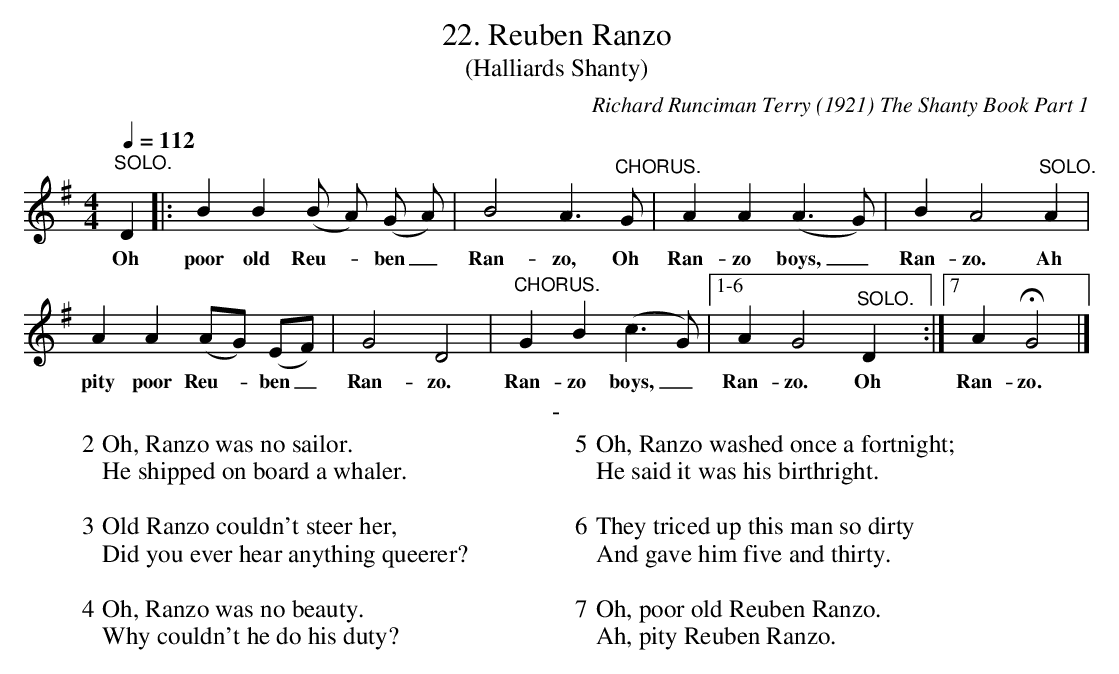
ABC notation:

X:1
T:22. Reuben Ranzo
T:(Halliards Shanty)
C:Richard Runciman Terry (1921) The Shanty Book Part 1
L:1/8
Q:1/4=112
M:4/4
K:G
"^SOLO." D2 |: B2 B2 (B A) (G A) | B4 A3"^CHORUS." G | A2 A2 (A3 G) | B2 A4"^SOLO." A2 |$
w: Oh | poor old Reu-*  ben_ | Ran- zo, Oh | Ran- zo boys,_ | Ran- zo. Ah |
A2 A2 (AG) (EF) | G4 D4 |"^CHORUS." G2 B2 (c3 G) |1-6 A2 G4 "^SOLO." D2 :|7  A2 !fermata! G4 |]
w: pity poor Reu- * ben_ | Ran- zo. | Ran- zo boys,_ | Ran- zo. Oh | Ran- zo. |
T:-
W: 2 Oh, Ranzo was no sailor.
W: He shipped on board a whaler.
W:
W: 3 Old Ranzo couldn't steer her,
W: Did you ever hear anything queerer?
W:
W: 4 Oh, Ranzo was no beauty.
W: Why couldn't he do his duty?
W:
W: 5 Oh, Ranzo washed once a fortnight;
W:He said it was his birthright.
W:
W: 6 They triced up this man so dirty
W: And gave him five and thirty.
W:
W: 7 Oh, poor old Reuben Ranzo.
W: Ah, pity Reuben Ranzo.
